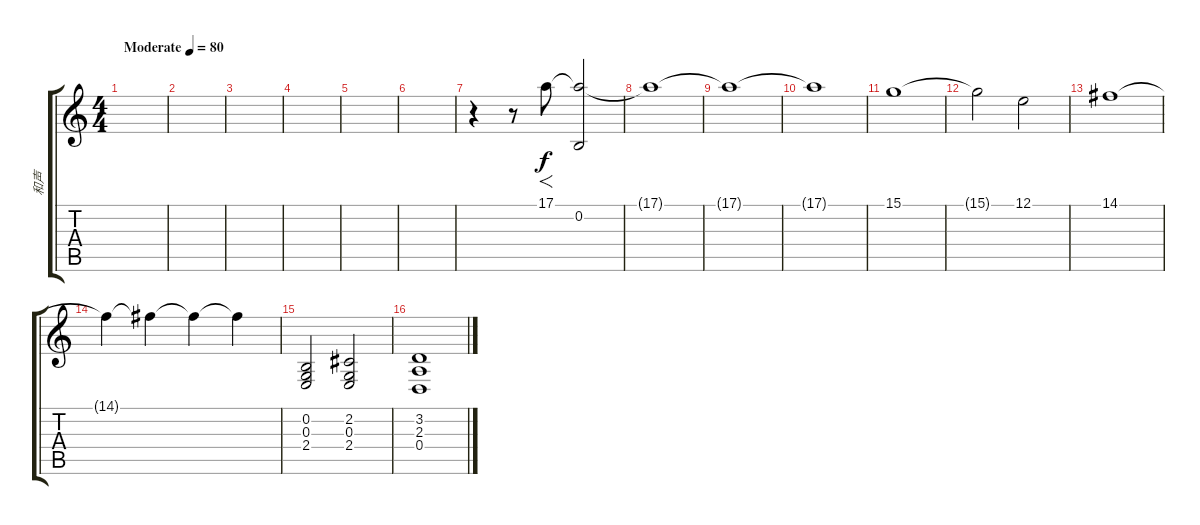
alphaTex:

\track ("和声" "和声") {instrument stringensemble1}
\staff {score tabs}
\tuning (E4 B3 G3 D3 A2 E2) {hide}
\ts (4 4)
\tempo (80 "Moderate")
\clef g2
\ks c
|
|
|
|
|
|
r.4 r.8 17.1.8{f} (17.1{t} 0.2).2 |
17.1{t}.1 |
17.1{t}.1 |
17.1{t}.1 |
15.1.1 |
15.1{t}.2 12.1.2 |
14.1.1 |
14.1{t}.4 14.1{t}.4{volume 7} 14.1{t}.4{volume 5} 14.1{t}.4{volume 3} |
(0.2 0.3 2.4).2{volume 10} (2.2 0.3 2.4).2 |
(3.2 2.3 0.4).1
